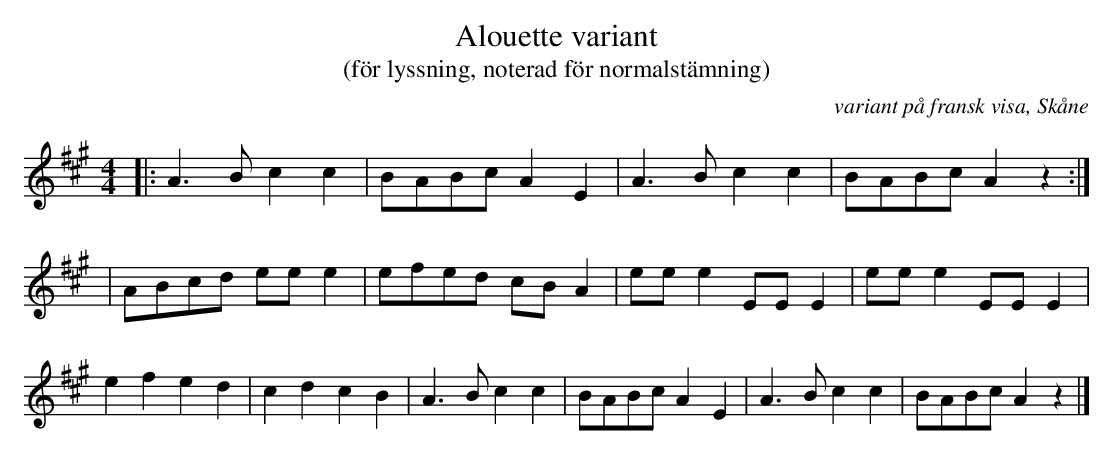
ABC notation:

X:1
T:Alouette variant
T:(för lyssning, noterad för normalstämning)
O:variant på fransk visa, Skåne
M:4/4
L:1/4
Q:160
K:A
|: A>B cc | B/A/B/c/ AE | A>B cc | B/A/B/c/ Az :|
| A/B/c/d/ e/e/e | e/f/e/d/ c/B/A | e/e/e E/E/E | e/e/e E/E/E |
ef ed | cd cB | A>B cc | B/A/B/c/ AE | A>B cc | B/A/B/c/ Az |]
